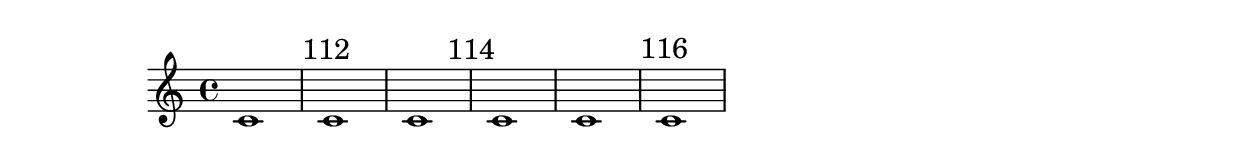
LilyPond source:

%% DO NOT EDIT this file manually; it is automatically
%% generated from LSR http://lsr.dsi.unimi.it
%% Make any changes in LSR itself, or in Documentation/snippets/new/ ,
%% and then run scripts/auxiliar/makelsr.py
%%
%% This file is in the public domain.
\version "2.14.2"

\header {
  lsrtags = "rhythms"

  texidoc = "
Bar numbers by default are right-aligned to their parent object. This
is usually the left edge of a line or, if numbers are printed within a
line, the left hand side of a bar line.  The numbers may also be
positioned directly over the bar line or left-aligned to the bar line.

"
  doctitle = "Aligning bar numbers"
} % begin verbatim


\relative c' {
  \set Score.currentBarNumber = #111
  \override Score.BarNumber #'break-visibility = #all-visible
  % Increase the size of the bar number by 2
  \override Score.BarNumber #'font-size = #2
  % Print a bar number every second measure
  \set Score.barNumberVisibility = #(every-nth-bar-number-visible 2)
  c1 | c1
  % Center-align bar numbers
  \override Score.BarNumber #'self-alignment-X = #CENTER
  c1 | c1
  % Left-align bar numbers
  \override Score.BarNumber #'self-alignment-X = #LEFT
  c1 | c1
}
